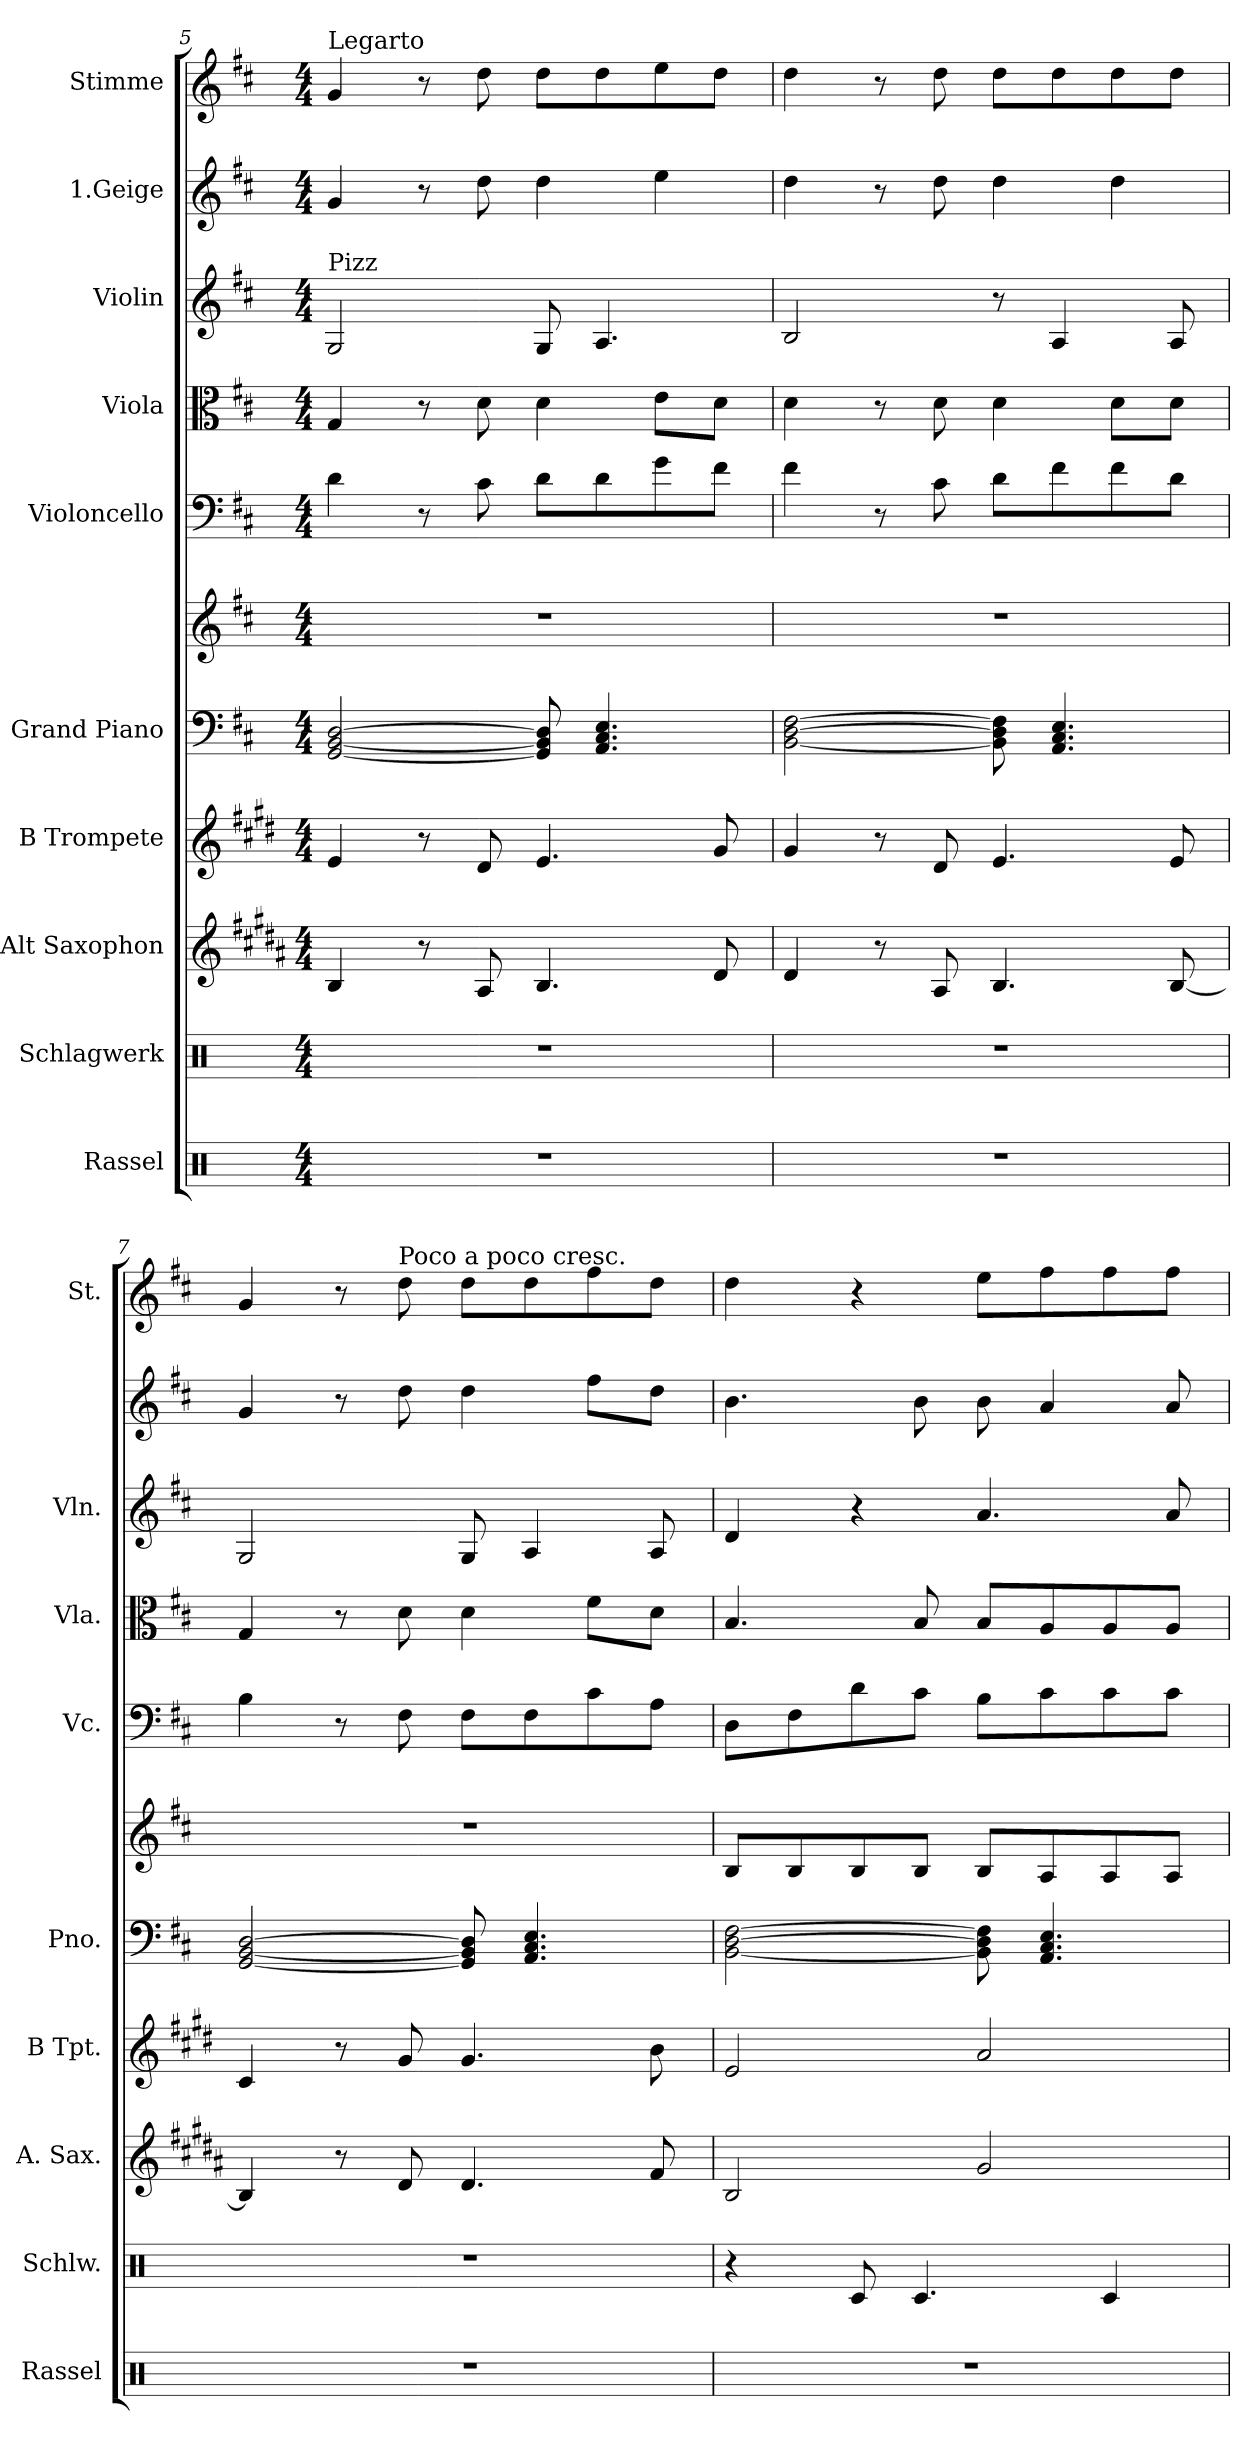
**kern	**kern	**kern	**kern	**kern	**kern	**kern	**kern	**kern	**kern	**kern
*part10	*part9	*part8	*part7	*part6	*part6	*part5	*part4	*part3	*part2	*part1
*staff11	*staff10	*staff9	*staff8	*staff7	*staff6	*staff5	*staff4	*staff3	*staff2	*staff1
*I"Rassel	*I"Schlagwerk	*I"Alt Saxophon	*I"B Trompete	*I"Grand Piano	*	*I"Violoncello	*I"Viola	*I"Violin	*I"1.Geige	*I"Stimme
*I'Rassel	*I'Schlw.	*I'A. Sax.	*I'B Tpt.	*I'Pno.	*	*I'Vc.	*I'Vla.	*I'Vln.	*	*I'St.
!!LO:PB:g=z
*clefX	*clefX	*clefG2	*clefG2	*clefF4	*clefG2	*clefF4	*clefC3	*clefG2	*clefG2	*clefG2
*	*	*ITrd5c9	*ITrd1c2	*	*	*	*	*	*	*
*k[]	*k[]	*k[f#c#]	*k[f#c#]	*k[f#c#]	*k[f#c#]	*k[f#c#]	*k[f#c#]	*k[f#c#]	*k[f#c#]	*k[f#c#]
*M4/4	*M4/4	*M4/4	*M4/4	*M4/4	*M4/4	*M4/4	*M4/4	*M4/4	*M4/4	*M4/4
=5	=5	=5	=5	=5	=5	=5	=5	=5	=5	=5
!	!	!	!	!	!	!	!	!	!	!LO:TX:a:t=Legarto
!	!	!	!	!	!	!	!	!LO:TX:a:t=Pizz	!	!
1r	1r	4D/	4d/	[2GG/ [2BB/ [2D/	1r	4d\	4G/	2G/	4g/	4g/
.	.	8r	8r	.	.	8r	8r	.	8r	8r
.	.	8C#/	8c#/	.	.	8c#\	8d\	.	8dd\	8dd\
.	.	4.D/	4.d/	8GG/] 8BB/] 8D/]	.	8d\L	4d\	8G/	4dd\	8dd\L
.	.	.	.	4.AA/ 4.C#/ 4.E/	.	8d\	.	4.A/	.	8dd\
.	.	.	.	.	.	8g\	8e\L	.	4ee\	8ee\
.	.	8F#/	8f#/	.	.	8f#\J	8d\J	.	.	8dd\J
=6	=6	=6	=6	=6	=6	=6	=6	=6	=6	=6
1r	1r	4F#/	4f#/	[2BB\ [2D\ [2F#\	1r	4f#\	4d\	2B/	4dd\	4dd\
.	.	8r	8r	.	.	8r	8r	.	8r	8r
.	.	8C#/	8c#/	.	.	8c#\	8d\	.	8dd\	8dd\
.	.	4.D/	4.d/	8BB\] 8D\] 8F#\]	.	8d\L	4d\	8r	4dd\	8dd\L
.	.	.	.	4.AA/ 4.C#/ 4.E/	.	8f#\	.	4A/	.	8dd\
.	.	.	.	.	.	8f#\	8d\L	.	4dd\	8dd\
.	.	[8D/	8d/	.	.	8d\J	8d\J	8A/	.	8dd\J
=7	=7	=7	=7	=7	=7	=7	=7	=7	=7	=7
1r	1r	4D/]	4B/	[2GG/ [2BB/ [2D/	1r	4B\	4G/	2G/	4g/	4g/
.	.	8r	8r	.	.	8r	8r	.	8r	8r
!	!	!	!	!	!	!	!	!	!	!LO:TX:a:t=Poco a poco cresc.
.	.	8F#/	8f#/	.	.	8F#\	8d\	.	8dd\	8dd\
.	.	4.F#/	4.f#/	8GG/] 8BB/] 8D/]	.	8F#\L	4d\	8G/	4dd\	8dd\L
.	.	.	.	4.AA/ 4.C#/ 4.E/	.	8F#\	.	4A/	.	8dd\
.	.	.	.	.	.	8c#\	8f#\L	.	8ff#\L	8ff#\
.	.	8A/	8a\	.	.	8A\J	8d\J	8A/	8dd\J	8dd\J
=8	=8	=8	=8	=8	=8	=8	=8	=8	=8	=8
1r	4r	2D/	2d/	[2BB\ [2D\ [2F#\	8B/L	8D\L	4.B/	4d/	4.b\	4dd\
.	.	.	.	.	8B/	8F#\	.	.	.	.
.	8Rc/	.	.	.	8B/	8d\	.	4r	.	4r
.	4.Rc/	.	.	.	8B/J	8c#\J	8B/	.	8b\	.
.	.	2B/	2g/	8BB\] 8D\] 8F#\]	8B/L	8B\L	8B/L	4.a/	8b\	8ee\L
.	.	.	.	4.AA/ 4.C#/ 4.E/	8A/	8c#\	8A/	.	4a/	8ff#\
.	4Rc/	.	.	.	8A/	8c#\	8A/	.	.	8ff#\
.	.	.	.	.	8A/J	8c#\J	8A/J	8a/	8a/	8ff#\J
=	=	=	=	=	=	=	=	=	=	=
*-	*-	*-	*-	*-	*-	*-	*-	*-	*-	*-
